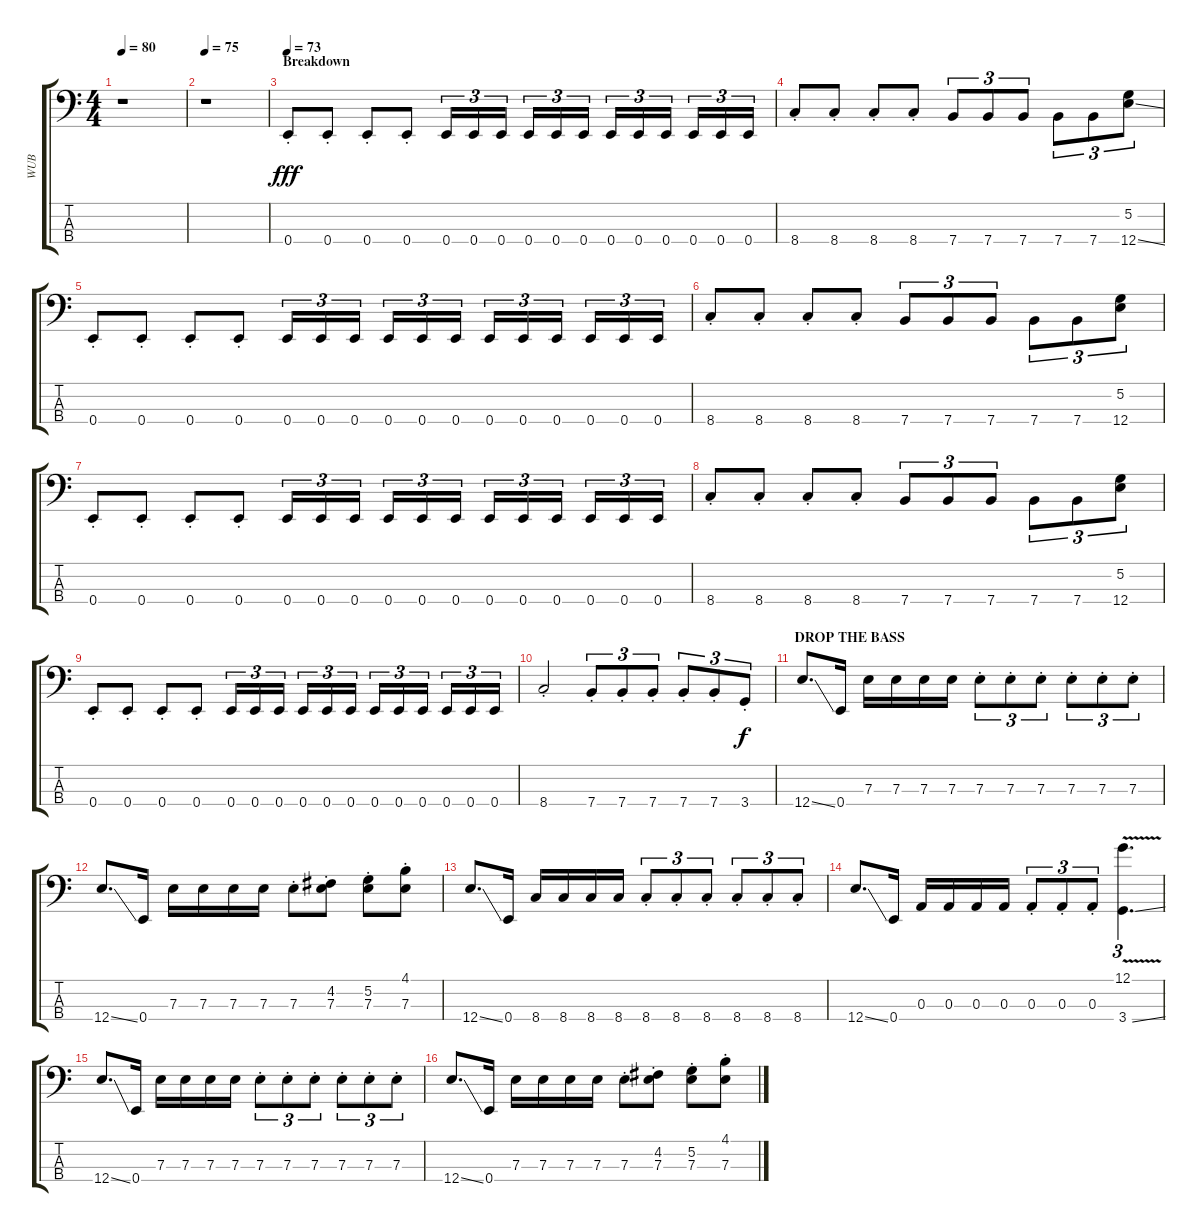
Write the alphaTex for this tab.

\track ("WUB" "WUB") {instrument synthbass1}
\staff {score tabs}
\tuning (G2 D2 A1 E1) {hide}
\ts (4 4)
\tempo 80
\clef f4
\ks c
r.1{dy fff} |
\tempo 75
r.1 |
\section ("" "Breakdown")
\tempo 73
0.4{st}.8 0.4{st}.8 0.4{st}.8 0.4{st}.8 0.4.16{tu (3 2)} 0.4.16{tu (3 2)} 0.4.16{tu (3 2)} 0.4.16{tu (3 2)} 0.4.16{tu (3 2)} 0.4.16{tu (3 2)} 0.4.16{tu (3 2)} 0.4.16{tu (3 2)} 0.4.16{tu (3 2)} 0.4.16{tu (3 2)} 0.4.16{tu (3 2)} 0.4.16{tu (3 2)} |
8.4{st}.8 8.4{st}.8 8.4{st}.8 8.4{st}.8 7.4.8{tu (3 2)} 7.4.8{tu (3 2)} 7.4.8{tu (3 2)} 7.4.8{tu (3 2)} 7.4.8{tu (3 2)} (5.2 12.4{ss}).8{tu (3 2)} |
0.4{st}.8 0.4{st}.8 0.4{st}.8 0.4{st}.8 0.4.16{tu (3 2)} 0.4.16{tu (3 2)} 0.4.16{tu (3 2)} 0.4.16{tu (3 2)} 0.4.16{tu (3 2)} 0.4.16{tu (3 2)} 0.4.16{tu (3 2)} 0.4.16{tu (3 2)} 0.4.16{tu (3 2)} 0.4.16{tu (3 2)} 0.4.16{tu (3 2)} 0.4.16{tu (3 2)} |
8.4{st}.8 8.4{st}.8 8.4{st}.8 8.4{st}.8 7.4.8{tu (3 2)} 7.4.8{tu (3 2)} 7.4.8{tu (3 2)} 7.4.8{tu (3 2)} 7.4.8{tu (3 2)} (5.2 12.4).8{tu (3 2)} |
0.4{st}.8 0.4{st}.8 0.4{st}.8 0.4{st}.8 0.4.16{tu (3 2)} 0.4.16{tu (3 2)} 0.4.16{tu (3 2)} 0.4.16{tu (3 2)} 0.4.16{tu (3 2)} 0.4.16{tu (3 2)} 0.4.16{tu (3 2)} 0.4.16{tu (3 2)} 0.4.16{tu (3 2)} 0.4.16{tu (3 2)} 0.4.16{tu (3 2)} 0.4.16{tu (3 2)} |
8.4{st}.8 8.4{st}.8 8.4{st}.8 8.4{st}.8 7.4.8{tu (3 2)} 7.4.8{tu (3 2)} 7.4.8{tu (3 2)} 7.4.8{tu (3 2)} 7.4.8{tu (3 2)} (5.2 12.4).8{tu (3 2)} |
0.4{st}.8 0.4{st}.8 0.4{st}.8 0.4{st}.8 0.4.16{tu (3 2)} 0.4.16{tu (3 2)} 0.4.16{tu (3 2)} 0.4.16{tu (3 2)} 0.4.16{tu (3 2)} 0.4.16{tu (3 2)} 0.4.16{tu (3 2)} 0.4.16{tu (3 2)} 0.4.16{tu (3 2)} 0.4.16{tu (3 2)} 0.4.16{tu (3 2)} 0.4.16{tu (3 2)} |
8.4{st}.2 7.4{st}.8{tu (3 2)} 7.4{st}.8{tu (3 2)} 7.4{st}.8{tu (3 2)} 7.4{st}.8{tu (3 2)} 7.4{st}.8{tu (3 2)} 3.4{st}.8{tu (3 2) dy f} |
\section ("" "DROP THE BASS")
12.4{ss}.8{d} 0.4.16 7.3.16 7.3.16 7.3.16 7.3.16 7.3{st}.8{tu (3 2)} 7.3{st}.8{tu (3 2)} 7.3{st}.8{tu (3 2)} 7.3{st}.8{tu (3 2)} 7.3{st}.8{tu (3 2)} 7.3{st}.8{tu (3 2)} |
12.4{ss}.8{d} 0.4.16 7.3.16 7.3.16 7.3.16 7.3.16 7.3{st}.8 (4.2 7.3{st}).8 (5.2 7.3{st}).8 (4.1 7.3{st}).8 |
12.4{ss}.8{d} 0.4.16 8.4.16 8.4.16 8.4.16 8.4.16 8.4{st}.8{tu (3 2)} 8.4{st}.8{tu (3 2)} 8.4{st}.8{tu (3 2)} 8.4{st}.8{tu (3 2)} 8.4{st}.8{tu (3 2)} 8.4{st}.8{tu (3 2)} |
12.4{ss}.8{d} 0.4.16 0.3.16 0.3.16 0.3.16 0.3.16 0.3{st}.8{tu (3 2)} 0.3{st}.8{tu (3 2)} 0.3{st}.8{tu (3 2)} (12.1{v} 3.4{ss}).4{d tu (3 2)} |
12.4{ss}.8{d} 0.4.16 7.3.16 7.3.16 7.3.16 7.3.16 7.3{st}.8{tu (3 2)} 7.3{st}.8{tu (3 2)} 7.3{st}.8{tu (3 2)} 7.3{st}.8{tu (3 2)} 7.3{st}.8{tu (3 2)} 7.3{st}.8{tu (3 2)} |
12.4{ss}.8{d} 0.4.16 7.3.16 7.3.16 7.3.16 7.3.16 7.3{st}.8 (4.2 7.3{st}).8 (5.2 7.3{st}).8 (4.1 7.3{st}).8
